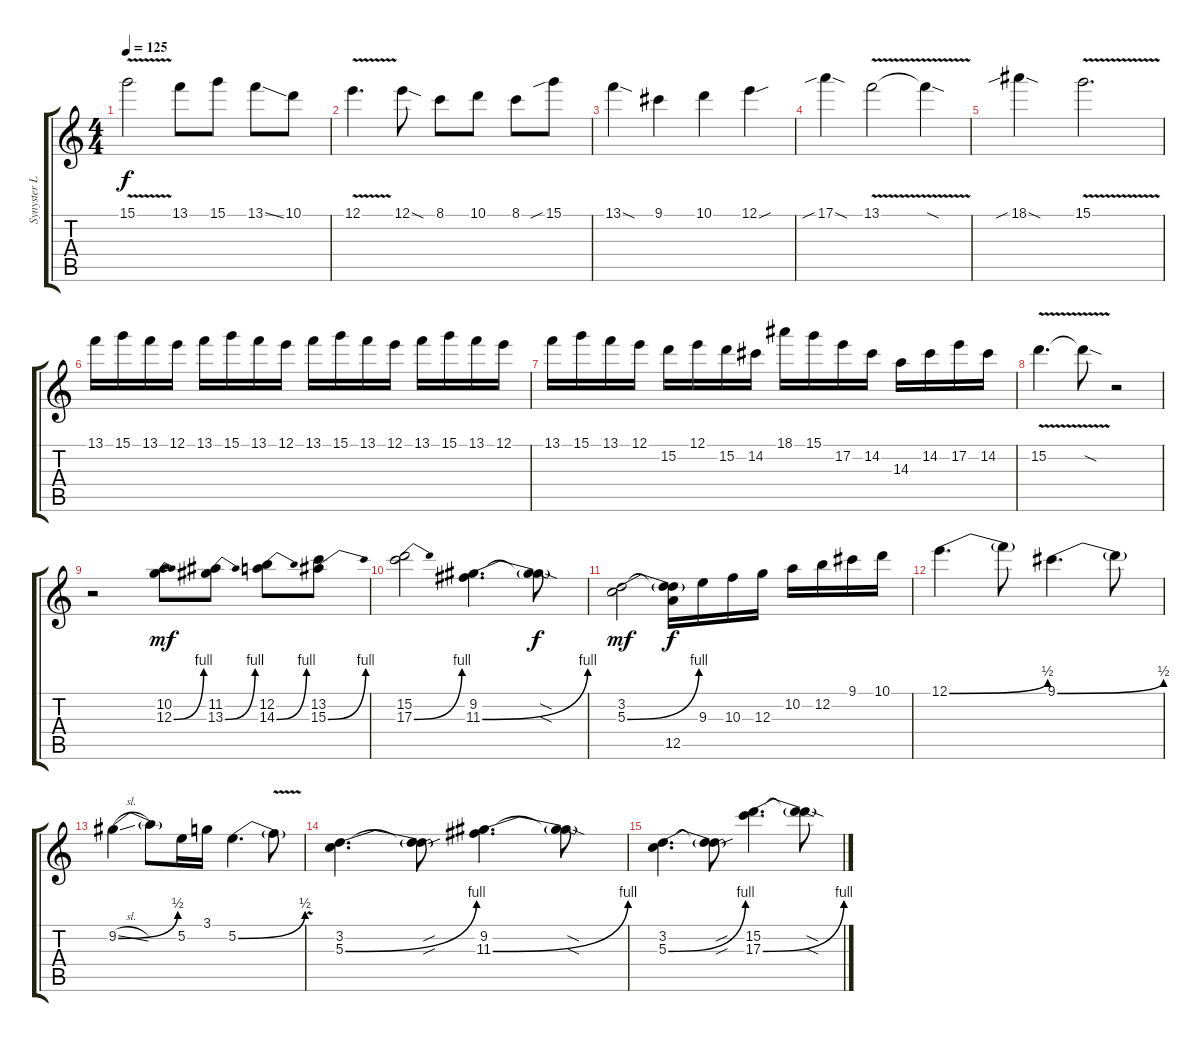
\track ("Synyster Lead" "Synyster L") {instrument distortionguitar}
\staff {score tabs}
\tuning (E4 B3 G3 D3 A2 D2) {hide}
\ts (4 4)
\tempo 125
\clef g2
\ks c
15.1{v}.2{dy f} 13.1.8 15.1.8 13.1{ss}.8 10.1.8 |
12.1{v}.4{d} 12.1{sod}.8 8.1.8 10.1.8 8.1.8 15.1{sib}.8 |
13.1{sod}.4 9.1.4 10.1.4 12.1{sou}.4 |
17.1{sib sod}.4 13.1{v}.2 13.1{sod t}.4 |
18.1{sib sod}.4 15.1{v}.2{d} |
13.1.16 15.1.16 13.1.16 12.1.16 13.1.16 15.1.16 13.1.16 12.1.16 13.1.16 15.1.16 13.1.16 12.1.16 13.1.16 15.1.16 13.1.16 12.1.16 |
13.1.16 15.1.16 13.1.16 12.1.16 15.2.16 12.1.16 15.2.16 14.2.16 18.1.16 15.1.16 17.2.16 14.2.16 14.3.16 14.2.16 17.2.16 14.2.16 |
15.2{v}.4{d} 15.2{sod t}.8 r.2 |
r.2 (10.2 12.3{be (bend 0 0 60 4)}).8{dy mf} (11.2 13.3{be (bend 0 0 60 4)}).8 (12.2 14.3{be (bend 0 0 60 4)}).8 (13.2 15.3{be (bend 0 0 60 4)}).8 |
(15.2 17.3{be (bend 0 0 60 4)}).2 (9.2 11.3{be (bend 0 0 60 4)}).4{d} (9.2{sod t} 11.3{sod t}).8{dy f} |
(3.2 5.3{be (bend 0 0 60 4)}).2{dy mf} (3.2{t} 5.3{t} 12.5).16{dy f} 9.3.16 10.3.16 12.3.16 10.2.16 12.2.16 9.1.16 10.1.16 |
12.1{be (bend 0 0 60 2)}.4{d} 12.1{t}.8 9.1{be (bend 0 0 60 2)}.4{d} 9.1{t}.8 |
9.2{be (bend 0 0 60 2) sl}.4 9.2{t}.8 5.2.16 3.1.16 5.2{be (bend 0 0 60 2)}.4{d} 5.2{v t}.8 |
(3.2 5.3{be (bend 0 0 60 4)}).4{d} (3.2{sou t} 5.3{sou t}).8 (9.2 11.3{be (bend 0 0 60 4)}).4{d} (9.2{sod t} 11.3{sod t}).8 |
(3.2 5.3{be (bend 0 0 60 4)}).4{d} (3.2{sou t} 5.3{sou t}).8 (15.2 17.3{be (bend 0 0 60 4)}).4{d} (15.2{sod t} 17.3{sod t}).8
